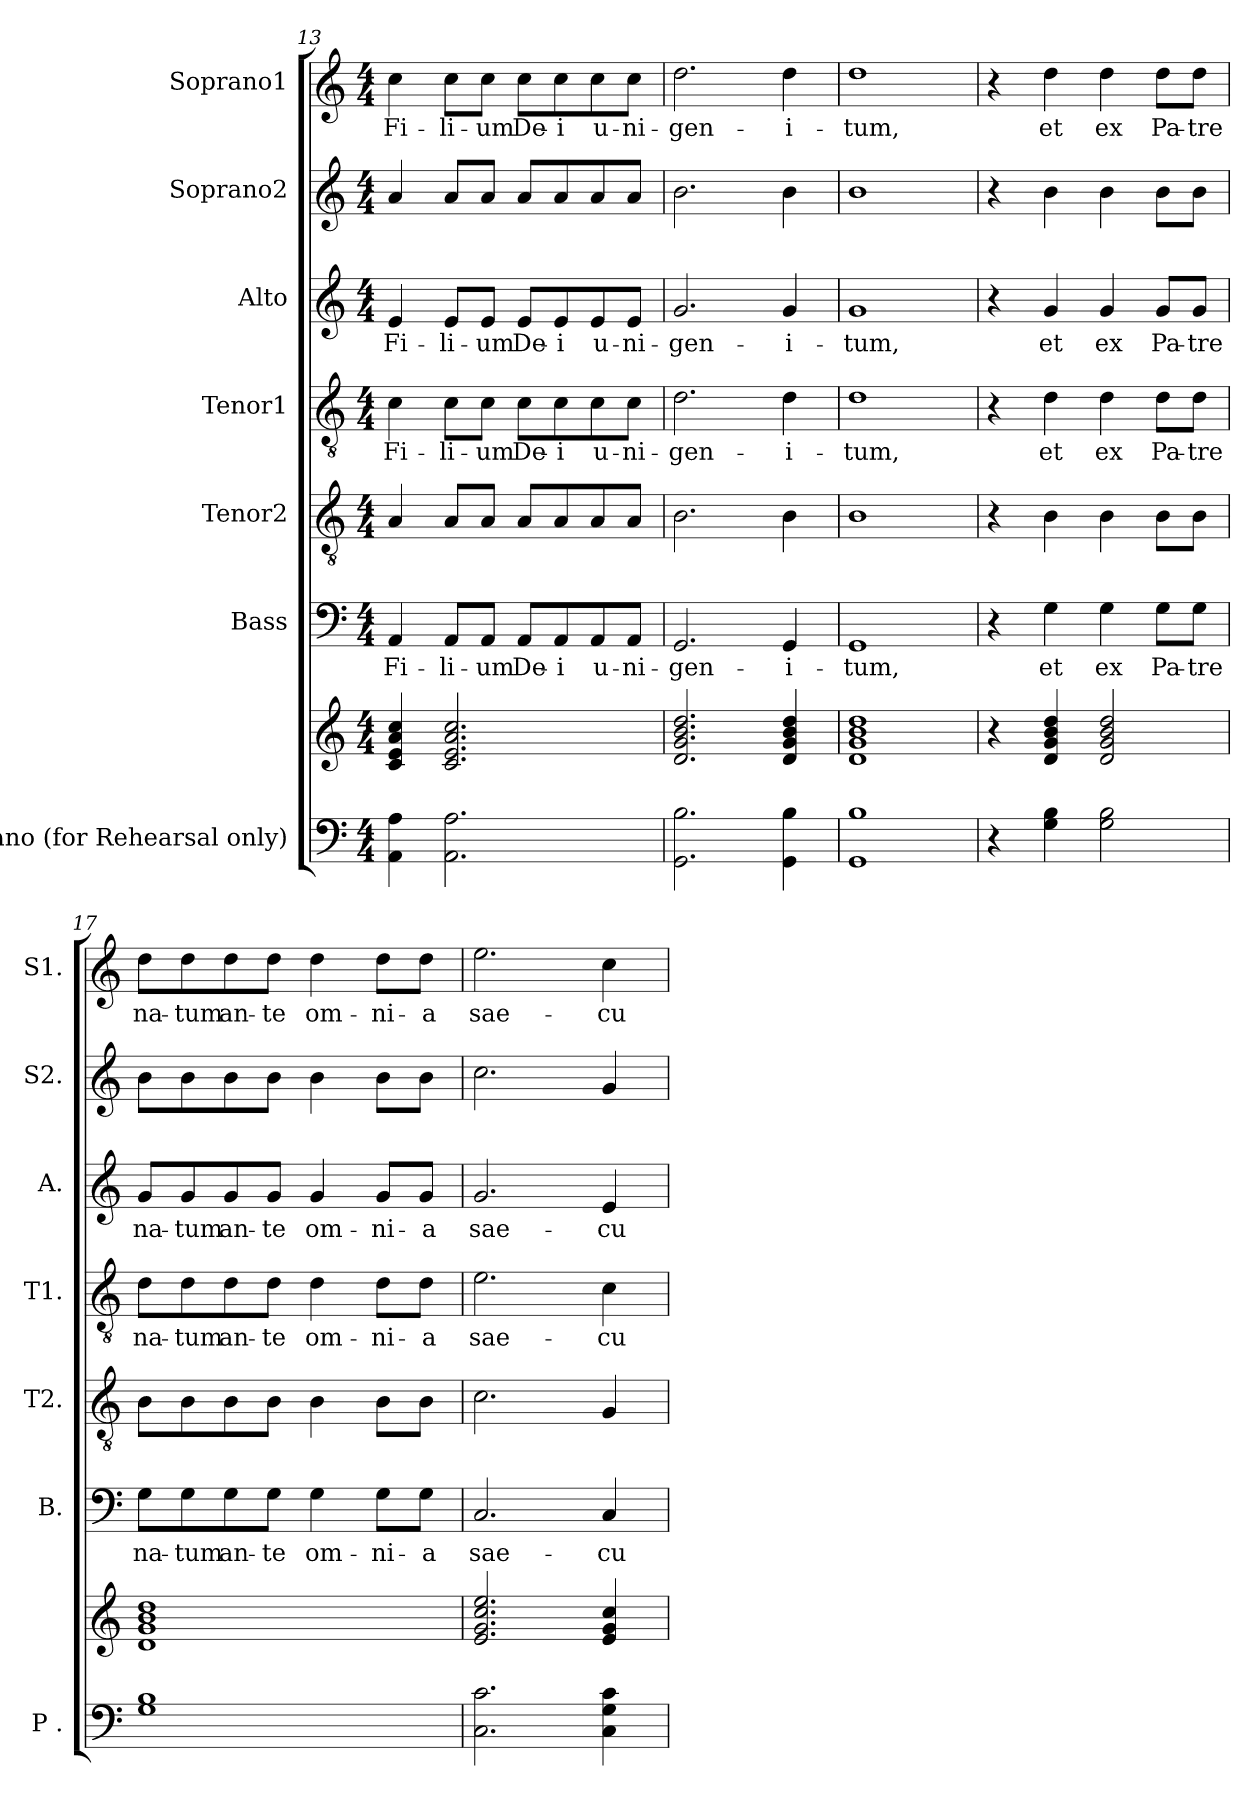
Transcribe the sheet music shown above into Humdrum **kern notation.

**kern	**kern	**kern	**text	**kern	**kern	**text	**kern	**text	**kern	**kern	**text
*part7	*part7	*part6	*part6	*part5	*part4	*part4	*part3	*part3	*part2	*part1	*part1
*staff8	*staff7	*staff6	*staff6	*staff5	*staff4	*staff4	*staff3	*staff3	*staff2	*staff1	*staff1
*I"Piano (for Rehearsal only)	*	*I"Bass	*	*I"Tenor2	*I"Tenor1	*	*I"Alto	*	*I"Soprano2	*I"Soprano1	*
*I'P .	*	*I'B.	*	*I'T2.	*I'T1.	*	*I'A.	*	*I'S2.	*I'S1.	*
!!LO:PB:g=z
*clefF4	*clefG2	*clefF4	*	*clefGv2	*clefGv2	*	*clefG2	*	*clefG2	*clefG2	*
*k[]	*k[]	*k[]	*	*k[]	*k[]	*	*k[]	*	*k[]	*k[]	*
*M4/4	*M4/4	*M4/4	*	*M4/4	*M4/4	*	*M4/4	*	*M4/4	*M4/4	*
=13	=13	=13	=13	=13	=13	=13	=13	=13	=13	=13	=13
!	!	!	!LO:LY:b	!	!	!LO:LY:b	!	!LO:LY:b	!	!	!LO:LY:b
4AA\ 4A\	4c/ 4e/ 4a/ 4cc/	4AA/	Fi-	4A/	4c\	Fi-	4e/	Fi-	4a/	4cc\	Fi-
!	!	!	!LO:LY:b	!	!	!LO:LY:b	!	!LO:LY:b	!	!	!LO:LY:b
2.AA\ 2.A\	2.c/ 2.e/ 2.a/ 2.cc/	8AA/L	-li-	8A/L	8c\L	-li-	8e/L	-li-	8a/L	8cc\L	-li-
!	!	!	!LO:LY:b	!	!	!LO:LY:b	!	!LO:LY:b	!	!	!LO:LY:b
.	.	8AA/J	-um	8A/J	8c\J	-um	8e/J	-um	8a/J	8cc\J	-um
!	!	!	!LO:LY:b	!	!	!LO:LY:b	!	!LO:LY:b	!	!	!LO:LY:b
.	.	8AA/L	De-	8A/L	8c\L	De-	8e/L	De-	8a/L	8cc\L	De-
!	!	!	!LO:LY:b	!	!	!LO:LY:b	!	!LO:LY:b	!	!	!LO:LY:b
.	.	8AA/	-i	8A/	8c\	-i	8e/	-i	8a/	8cc\	-i
!	!	!	!LO:LY:b	!	!	!LO:LY:b	!	!LO:LY:b	!	!	!LO:LY:b
.	.	8AA/	u-	8A/	8c\	u-	8e/	u-	8a/	8cc\	u-
!	!	!	!LO:LY:b	!	!	!LO:LY:b	!	!LO:LY:b	!	!	!LO:LY:b
.	.	8AA/J	-ni-	8A/J	8c\J	-ni-	8e/J	-ni-	8a/J	8cc\J	-ni-
=14	=14	=14	=14	=14	=14	=14	=14	=14	=14	=14	=14
!	!	!	!LO:LY:b	!	!	!LO:LY:b	!	!LO:LY:b	!	!	!LO:LY:b
2.GG\ 2.B\	2.d/ 2.g/ 2.b/ 2.dd/	2.GG/	-gen-	2.B\	2.d\	-gen-	2.g/	-gen-	2.b\	2.dd\	-gen-
!	!	!	!LO:LY:b	!	!	!LO:LY:b	!	!LO:LY:b	!	!	!LO:LY:b
4GG\ 4B\	4d/ 4g/ 4b/ 4dd/	4GG/	-i-	4B\	4d\	-i-	4g/	-i-	4b\	4dd\	-i-
=15	=15	=15	=15	=15	=15	=15	=15	=15	=15	=15	=15
!	!	!	!LO:LY:b	!	!	!LO:LY:b	!	!LO:LY:b	!	!	!LO:LY:b
1GG 1B	1d 1g 1b 1dd	1GG	-tum,	1B	1d	-tum,	1g	-tum,	1b	1dd	-tum,
=16	=16	=16	=16	=16	=16	=16	=16	=16	=16	=16	=16
4r	4r	4r	.	4r	4r	.	4r	.	4r	4r	.
!	!	!	!LO:LY:b	!	!	!LO:LY:b	!	!LO:LY:b	!	!	!LO:LY:b
4G\ 4B\	4d/ 4g/ 4b/ 4dd/	4G\	et	4B\	4d\	et	4g/	et	4b\	4dd\	et
!	!	!	!LO:LY:b	!	!	!LO:LY:b	!	!LO:LY:b	!	!	!LO:LY:b
2G\ 2B\	2d/ 2g/ 2b/ 2dd/	4G\	ex	4B\	4d\	ex	4g/	ex	4b\	4dd\	ex
!	!	!	!LO:LY:b	!	!	!LO:LY:b	!	!LO:LY:b	!	!	!LO:LY:b
.	.	8G\L	Pa-	8B\L	8d\L	Pa-	8g/L	Pa-	8b\L	8dd\L	Pa-
!	!	!	!LO:LY:b	!	!	!LO:LY:b	!	!LO:LY:b	!	!	!LO:LY:b
.	.	8G\J	-tre	8B\J	8d\J	-tre	8g/J	-tre	8b\J	8dd\J	-tre
=17	=17	=17	=17	=17	=17	=17	=17	=17	=17	=17	=17
!	!	!	!LO:LY:b	!	!	!LO:LY:b	!	!LO:LY:b	!	!	!LO:LY:b
1G 1B	1d 1g 1b 1dd	8G\L	na-	8B\L	8d\L	na-	8g/L	na-	8b\L	8dd\L	na-
!	!	!	!LO:LY:b	!	!	!LO:LY:b	!	!LO:LY:b	!	!	!LO:LY:b
.	.	8G\	-tum	8B\	8d\	-tum	8g/	-tum	8b\	8dd\	-tum
!	!	!	!LO:LY:b	!	!	!LO:LY:b	!	!LO:LY:b	!	!	!LO:LY:b
.	.	8G\	an-	8B\	8d\	an-	8g/	an-	8b\	8dd\	an-
!	!	!	!LO:LY:b	!	!	!LO:LY:b	!	!LO:LY:b	!	!	!LO:LY:b
.	.	8G\J	-te	8B\J	8d\J	-te	8g/J	-te	8b\J	8dd\J	-te
!	!	!	!LO:LY:b	!	!	!LO:LY:b	!	!LO:LY:b	!	!	!LO:LY:b
.	.	4G\	om-	4B\	4d\	om-	4g/	om-	4b\	4dd\	om-
!	!	!	!LO:LY:b	!	!	!LO:LY:b	!	!LO:LY:b	!	!	!LO:LY:b
.	.	8G\L	-ni-	8B\L	8d\L	-ni-	8g/L	-ni-	8b\L	8dd\L	-ni-
!	!	!	!LO:LY:b	!	!	!LO:LY:b	!	!LO:LY:b	!	!	!LO:LY:b
.	.	8G\J	-a	8B\J	8d\J	-a	8g/J	-a	8b\J	8dd\J	-a
!!LO:PB:g=z
=18	=18	=18	=18	=18	=18	=18	=18	=18	=18	=18	=18
!	!	!	!LO:LY:b	!	!	!LO:LY:b	!	!LO:LY:b	!	!	!LO:LY:b
2.C\ 2.c\	2.e/ 2.g/ 2.cc/ 2.ee/	2.C/	sae-	2.c\	2.e\	sae-	2.g/	sae-	2.cc\	2.ee\	sae-
!	!	!	!LO:LY:b	!	!	!LO:LY:b	!	!LO:LY:b	!	!	!LO:LY:b
4C\ 4G\ 4c\	4e/ 4g/ 4cc/	4C/	-cu-	4G/	4c\	-cu-	4e/	-cu-	4g/	4cc\	-cu-
=	=	=	=	=	=	=	=	=	=	=	=
*-	*-	*-	*-	*-	*-	*-	*-	*-	*-	*-	*-
